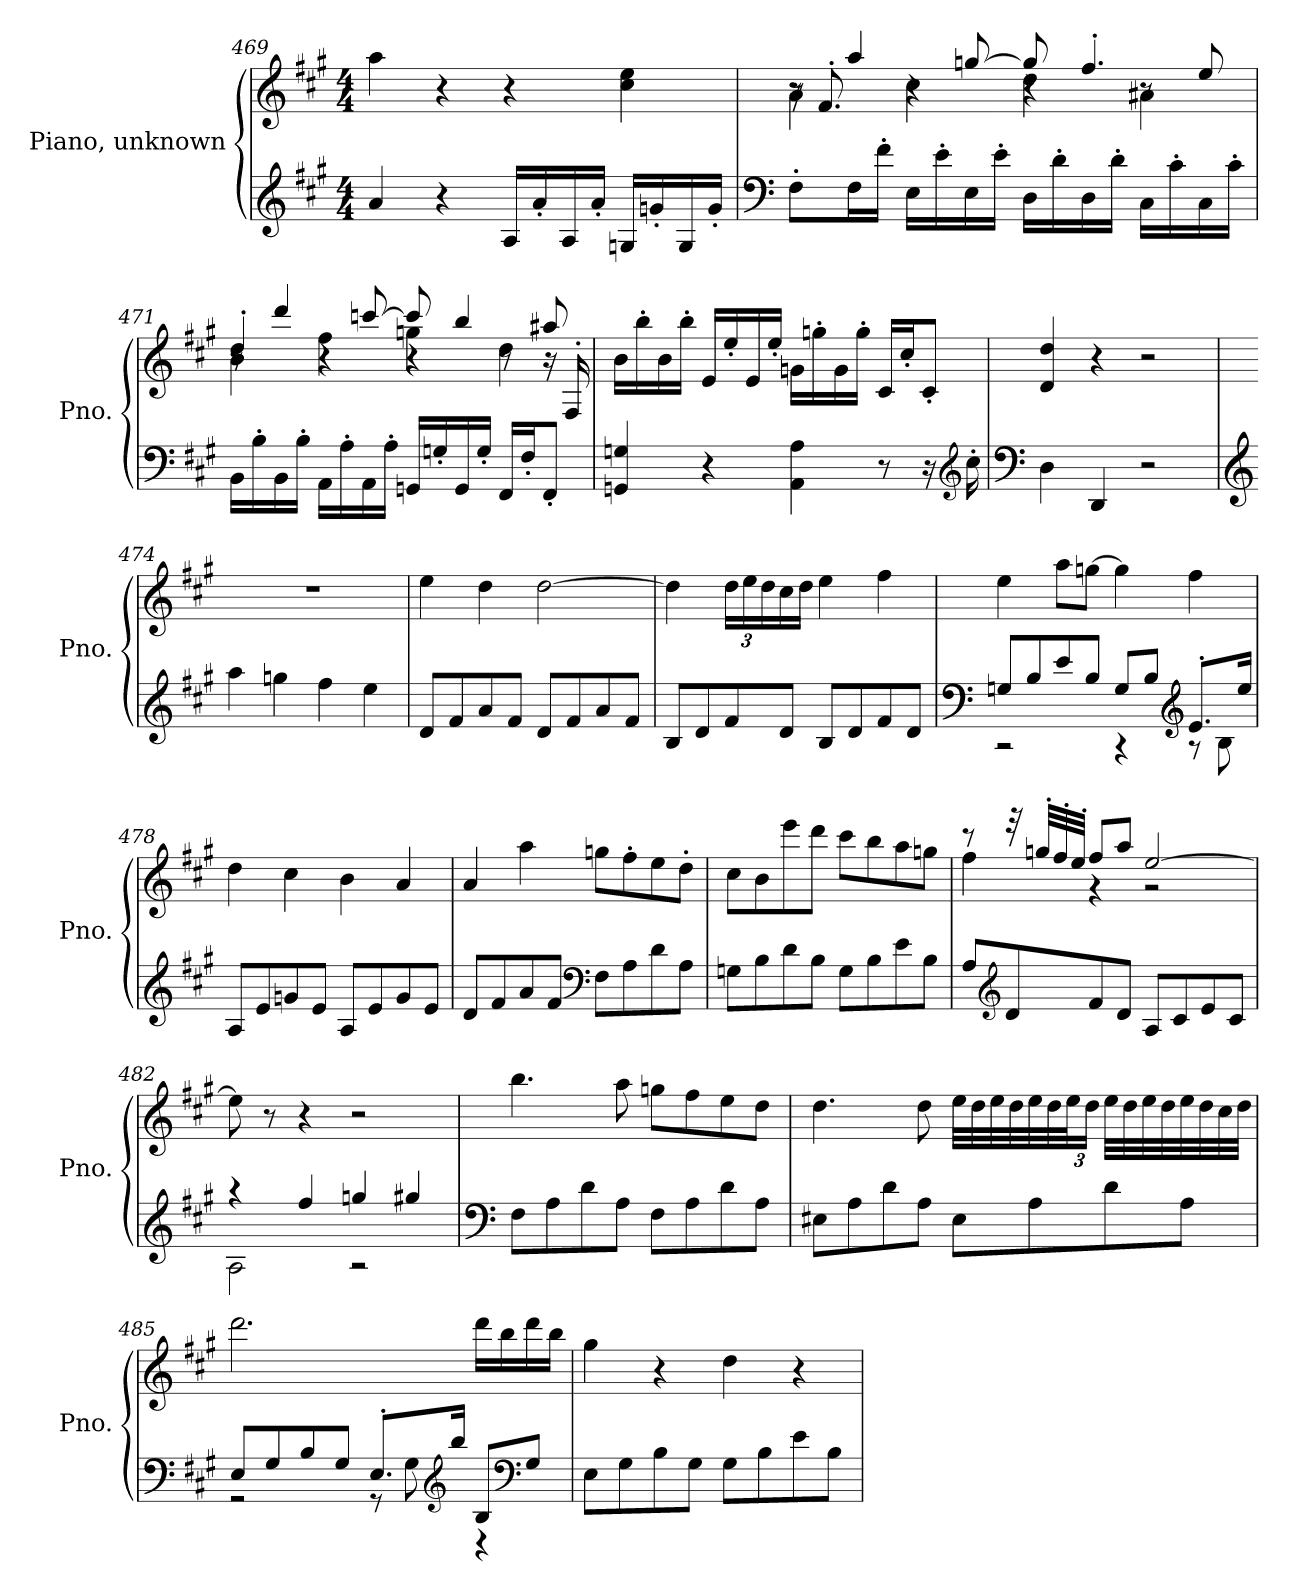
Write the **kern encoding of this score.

**kern	**kern
*part1	*part1
*staff2	*staff1
*I"Piano, unknown	*
*I'Pno.	*
!!LO:LB:g=z
*clefG2	*clefG2
*k[f#c#g#]	*k[f#c#g#]
*M4/4	*M4/4
=469	=469
4a/	4aa\
4r	4r
16A/LL	4r
16a'/	.
16A/	.
16a'/JJ	.
16Gn/LL	4cc#\ 4ee\
16gn'/	.
16G/	.
16g'/JJ	.
=470	=470
*clefF4	*
*	*^
*	*	*^
8F#'\L	8r	4a\	16r
.	.	.	8.f#'/
16F#\L	4aa/	.	.
16f#'\JJ	.	.	.
16E\LL	.	4cc#\	4r
16e'\	.	.	.
16E\	[8ggn/	.	.
16e'\JJ	.	.	.
16D\LL	8gg/]	4dd\	4r
16d'\	.	.	.
16D\	4.ff#'/	.	.
16d'\JJ	.	.	.
16C#\LL	.	4a#X\	8r
16c#'\	.	.	.
16C#\	.	.	8ee/
16c#'\JJ	.	.	.
!!LO:LB:g=z	!!	!!
=471	=471	=471	=471
16BB\LL	8r	4b\	4dd'/
16B'\	.	.	.
16BB\	4ddd/	.	.
16B'\JJ	.	.	.
16AA\LL	.	4ff#\	4r
16A'\	.	.	.
16AA\	[8cccn/	.	.
16A'\JJ	.	.	.
16GGn/LL	8ccc/]	4ggn\	4r
16Gn'/	.	.	.
16GG/	4bb/	.	.
16G'/JJ	.	.	.
16FF#/LL	.	4dd\	8r
16F#'/J	.	.	.
8FF#'/J	8aa#X/	.	16r
.	.	.	16F#'/
*	*v	*v	*v
=472	=472
4GGn/ 4Gn/	16b\LL
.	16bb'\
.	16b\
.	16bb'\JJ
4r	16e/LL
.	16ee'/
.	16e/
.	16ee'/JJ
4AA\ 4A\	16gn\LL
.	16ggn'\
.	16g\
.	16gg'\JJ
8r	16c#/LL
.	16cc#'/J
16r	8c#'/J
*clefG2	*
16cc#'\	.
=473	=473
*clefF4	*
4D\	4d/ 4dd/
4DD/	4r
2r	2r
!!LO:LB:g=z
=474	=474
*clefG2	*
4aa\	1r
4ggn\	.
4ff#\	.
4ee\	.
=475	=475
8d/L	4ee\
8f#/	.
8a/	4dd\
8f#/J	.
8d/L	[2dd\
8f#/	.
8a/	.
8f#/J	.
=476	=476
8B/L	4dd\]
8d/	.
*	*Xbrackettup
8f#/	24dd\LL
.	24ee\
.	24dd\
8d/J	16cc#\
.	16dd\JJ
8B/L	4ee\
8d/	.
8f#/	4ff#\
8d/J	.
=477	=477
*clefF4	*
*^	*
8Gn/L	2r	4ee\
8B/	.	.
8e/	.	8aa\L
8B/J	.	[8ggn\J
8G/L	4r	4gg\]
8B/J	.	.
*clefG2	*	*
8.e'/L	8r	4ff#\
.	8B\	.
16ee/Jk	.	.
*v	*v	*
!!LO:PB:g=z
=478	=478
8A/L	4dd\
8e/	.
8gn/	4cc#\
8e/J	.
8A/L	4b\
8e/	.
8g/	4a/
8e/J	.
=479	=479
8d/L	4a/
8f#/	.
8a/	4aa\
8f#/J	.
*clefF4	*
8F#\L	8ggn\L
8A\	8ff#'\
8d\	8ee\
8A\J	8dd'\J
=480	=480
8Gn\L	8cc#\L
8B\	8b\
8d\	8eee\
8B\J	8ddd\J
8G\L	8ccc#\L
8B\	8bb\
8e\	8aa\
8B\J	8ggn\J
=481	=481
*	*^
8A/L	8r	4ff#\
*clefG2	*	*
8d/	32r	.
.	32ggn'/LLL	.
.	32ff#'/	.
.	32ee'/JJJ	.
8f#/	8ff#/L	4r
8d/J	8aa/J	.
8A/L	[2ee/	2r
8c#/	.	.
8e/	.	.
8c#/J	.	.
*	*v	*v
!!LO:LB:g=z
=482	=482
*^	*
4r	2A\	8ee\]
.	.	8r
4ff#/	.	4r
4ggn/	2r	2r
4gg#X/	.	.
*v	*v	*
=483	=483
*clefF4	*
8F#\L	4.bb\
8A\	.
8d\	.
8A\J	8aa\
8F#\L	8ggn\L
8A\	8ff#\
8d\	8ee\
8A\J	8dd\J
=484	=484
8E#X\L	4.dd\
8A\	.
8d\	.
8A\J	8dd\
8E#\L	32ee\LLL
.	32dd\
.	32ee\
.	32dd\
8A\	32ee\
.	32dd\
.	48ee\J
.	24dd\JJ
8d\	32ee\LLL
.	32dd\
.	32ee\
.	32dd\
8A\J	32ee\
.	32dd\
.	32cc#\
.	32dd\JJJ
!!LO:LB:g=z
=485	=485
*^	*
8E/L	2r	2.ddd\
8G#/	.	.
8B/	.	.
8G#/J	.	.
8.E'/L	8r	.
.	8G#\	.
*clefG2	*	*
16bb/Jk	.	.
8B/L	4r	16ddd\LL
.	.	16bb\
*clefF4	*	*
8G#/J	.	16ddd\
.	.	16bb\JJ
*v	*v	*
=486	=486
8E\L	4gg#\
8G#\	.
8B\	4r
8G#\J	.
8G#\L	4dd\
8B\	.
8e\	4r
8B\J	.
=	=
*-	*-
